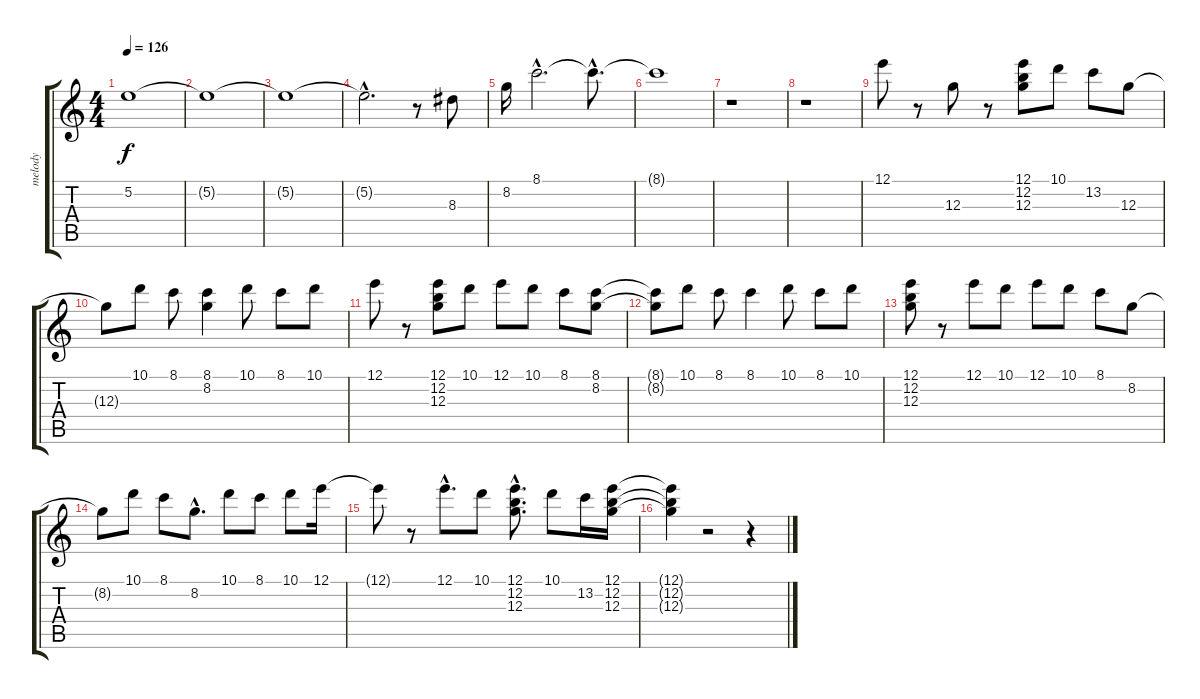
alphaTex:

\track ("melody" "melody") {instrument distortionguitar}
\staff {score tabs}
\tuning (E4 B3 G3 D3 A2 E2) {hide}
\ts (4 4)
\tempo 126
\clef g2
\ks c
5.2.1{dy f} |
5.2{t}.1 |
5.2{t}.1 |
5.2{hac t}.2{d} r.8 8.3.8 |
8.2.16 8.1{hac}.2{d} 8.1{hac t}.8{d} |
8.1{t}.1 |
r.1 |
r.1 |
12.1.8 r.8 12.3.8 r.8 (12.1 12.2 12.3).8 10.1.8 13.2.8 12.3.8 |
12.3{t}.8 10.1.8 8.1.8 (8.1 8.2).4 10.1.8 8.1.8 10.1.8 |
12.1.8 r.8 (12.1 12.2 12.3).8 10.1.8 12.1.8 10.1.8 8.1.8 (8.1 8.2).8 |
(8.1{t} 8.2{t}).8 10.1.8 8.1.8 8.1.4 10.1.8 8.1.8 10.1.8 |
(12.1 12.2 12.3).8 r.8 12.1.8 10.1.8 12.1.8 10.1.8 8.1.8 8.2.8 |
8.2{t}.8 10.1.8 8.1.8 8.2{hac}.8{d} 10.1.8 8.1.8 10.1.8 12.1.16 |
12.1{t}.8 r.8 12.1{hac}.8{d} 10.1.8 (12.1{hac} 12.2{hac} 12.3{hac}).8{d} 10.1.8 13.2.16 (12.1 12.2 12.3).16 |
(12.1{t} 12.2{t} 12.3{t}).4 r.2 r.4
